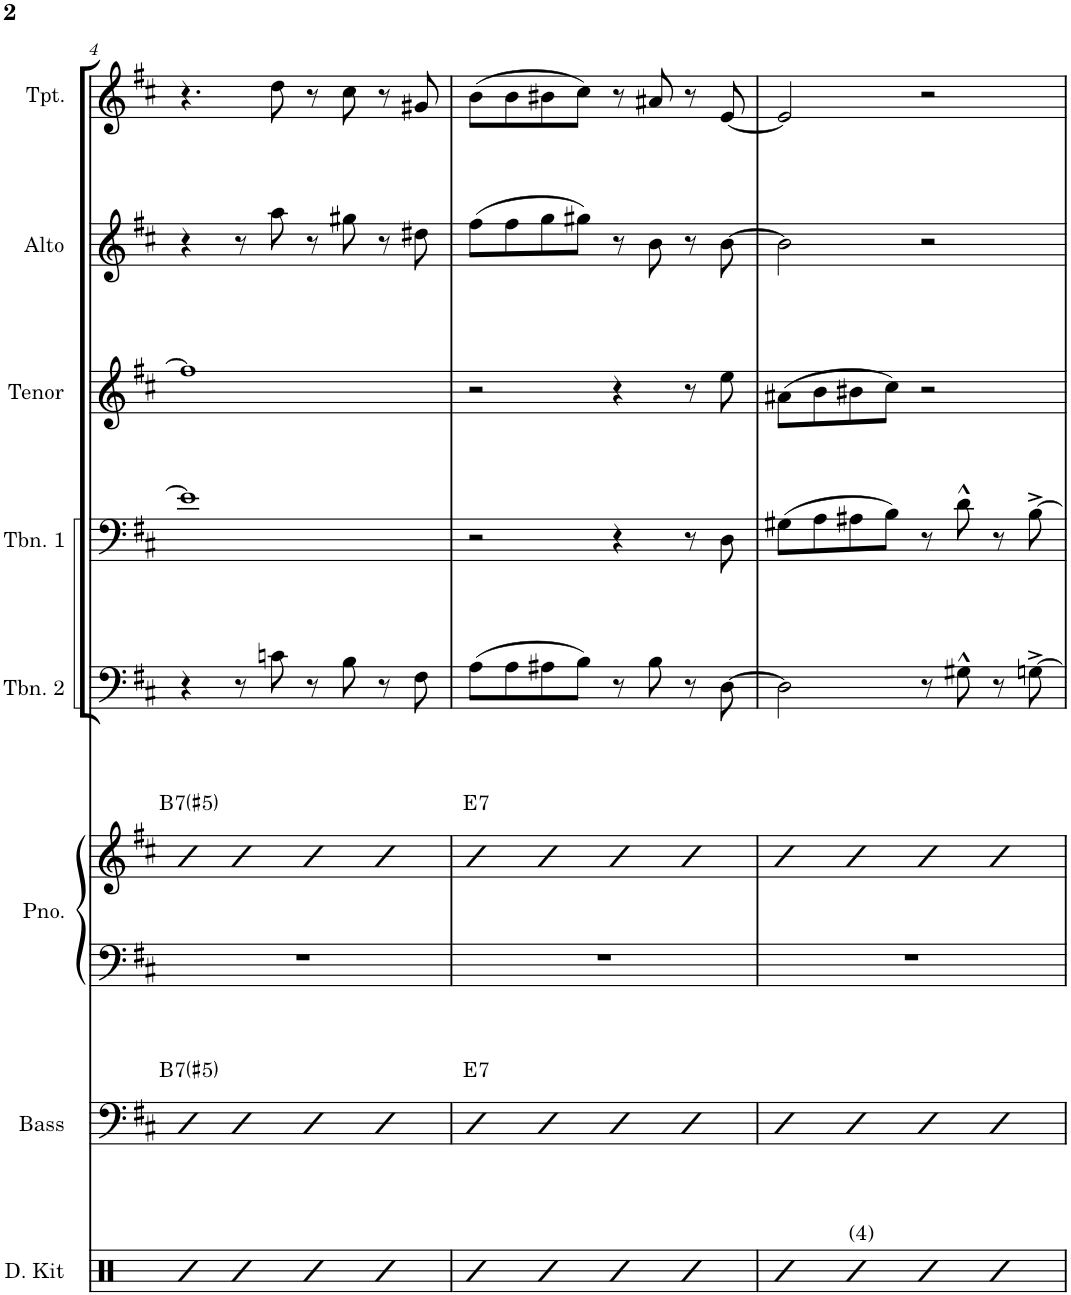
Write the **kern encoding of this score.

**kern	**kern	**harte	**kern	**kern	**harte	**kern	**kern	**kern	**kern	**kern
*part8	*part7	*part7	*part6	*part6	*part6	*part5	*part4	*part3	*part2	*part1
*staff9	*staff8	*	*staff7	*staff6	*	*staff5	*staff4	*staff3	*staff2	*staff1
*I"Drum Kit	*I"Acoustic Bass	*	*I"Piano	*	*	*I"Trombone 2	*I"Trombone 1	*I"Tenor Sax	*I"Alto Sax	*I"Trumpet
*I'D. Kit	*I'Bass	*	*I'Pno.	*	*	*I'Tbn. 2	*I'Tbn. 1	*I'Tenor	*I'Alto	*I'Tpt.
!!LO:PB:g=z
*clefX	*clefF4	*	*clefF4	*clefG2	*	*clefF4	*clefF4	*clefG2	*clefG2	*clefG2
*	*Trd7c12	*	*	*	*	*	*	*Trd8c14	*Trd5c9	*Trd1c2
*k[]	*k[f#c#]	*	*k[f#c#]	*k[f#c#]	*	*k[f#c#]	*k[f#c#]	*k[f#c#]	*k[f#c#]	*k[f#c#]
*M4/4	*M4/4	*	*M4/4	*M4/4	*	*M4/4	*M4/4	*M4/4	*M4/4	*M4/4
=4	=4	=4	=4	=4	=4	=4	=4	=4	=4	=4
!	!	!LO:H:kt=7	!	!	!LO:H:kt=7	!	!	!	!	!
4R	4bb	B:(3,#5,b7)	1r	4b	B:(3,#5,b7)	4r	1e-]	1ff]	4r	4.r
4R	4bb	.	.	4b	.	8r	.	.	8r	.
.	.	.	.	.	.	8cn\	.	.	8aa\	8dd\
4R	4bb	.	.	4b	.	8r	.	.	8r	8r
.	.	.	.	.	.	8B\	.	.	8gg#X\	8cc#\
4R	4bb	.	.	4b	.	8r	.	.	8r	8r
.	.	.	.	.	.	8F#\	.	.	8dd#X\	8g#X/
=5	=5	=5	=5	=5	=5	=5	=5	=5	=5	=5
!	!	!LO:H:kt=7	!	!	!LO:H:kt=7	!	!	!	!	!
4R	4bb	E:7	1r	4b	E:7	(8A\L	2r	2r	(8ff#\L	(8b\L
.	.	.	.	.	.	8A\	.	.	8ff#\	8b\
4R	4bb	.	.	4b	.	8A#X\	.	.	8gg\	8b#X\
.	.	.	.	.	.	8B\J)	.	.	8gg#X\J)	8cc#\J)
4R	4bb	.	.	4b	.	8r	4r	4r	8r	8r
.	.	.	.	.	.	8B\	.	.	8b\	8a#X/
4R	4bb	.	.	4b	.	8r	8r	8r	8r	8r
.	.	.	.	.	.	[8D\	8D\	8ee\	[8b\	[8e/
=6	=6	=6	=6	=6	=6	=6	=6	=6	=6	=6
4R	4bb	.	1r	4b	.	2D\]	(8G#X\L	(8a#X\L	2b\]	2e/]
.	.	.	.	.	.	.	8A\	8b\	.	.
!LO:TX:a:t=(4)	!	!	!	!	!	!	!	!	!	!
4R	4bb	.	.	4b	.	.	8A#X\	8b#X\	.	.
.	.	.	.	.	.	.	8B\J)	8cc#\J)	.	.
4R	4bb	.	.	4b	.	8r	8r	2r	2r	2r
.	.	.	.	.	.	8G#X^^\	8d^^\	.	.	.
4R	4bb	.	.	4b	.	8r	8r	.	.	.
.	.	.	.	.	.	[8Gn^\	[8B^\	.	.	.
=	=	=	=	=	=	=	=	=	=	=
*-	*-	*-	*-	*-	*-	*-	*-	*-	*-	*-
